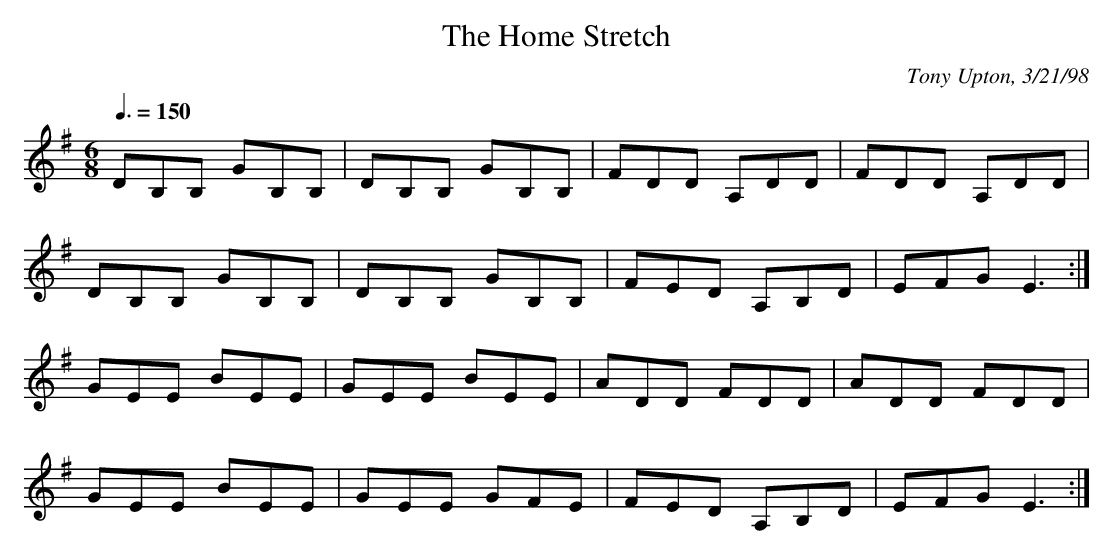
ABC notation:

X:1
T:Home Stretch, The
C:Tony Upton, 3/21/98
M:6/8
L:1/8
Q:3/8=150
K:Em
DB,B, GB,B,|DB,B, GB,B,|FDD A,DD|FDD A,DD|!
DB,B, GB,B,|DB,B, GB,B,|FED A,B,D|EFG E3:|!
GEE BEE|GEE BEE|ADD FDD|ADD FDD|!
GEE BEE|GEE GFE|FED A,B,D|EFG E3:|!
